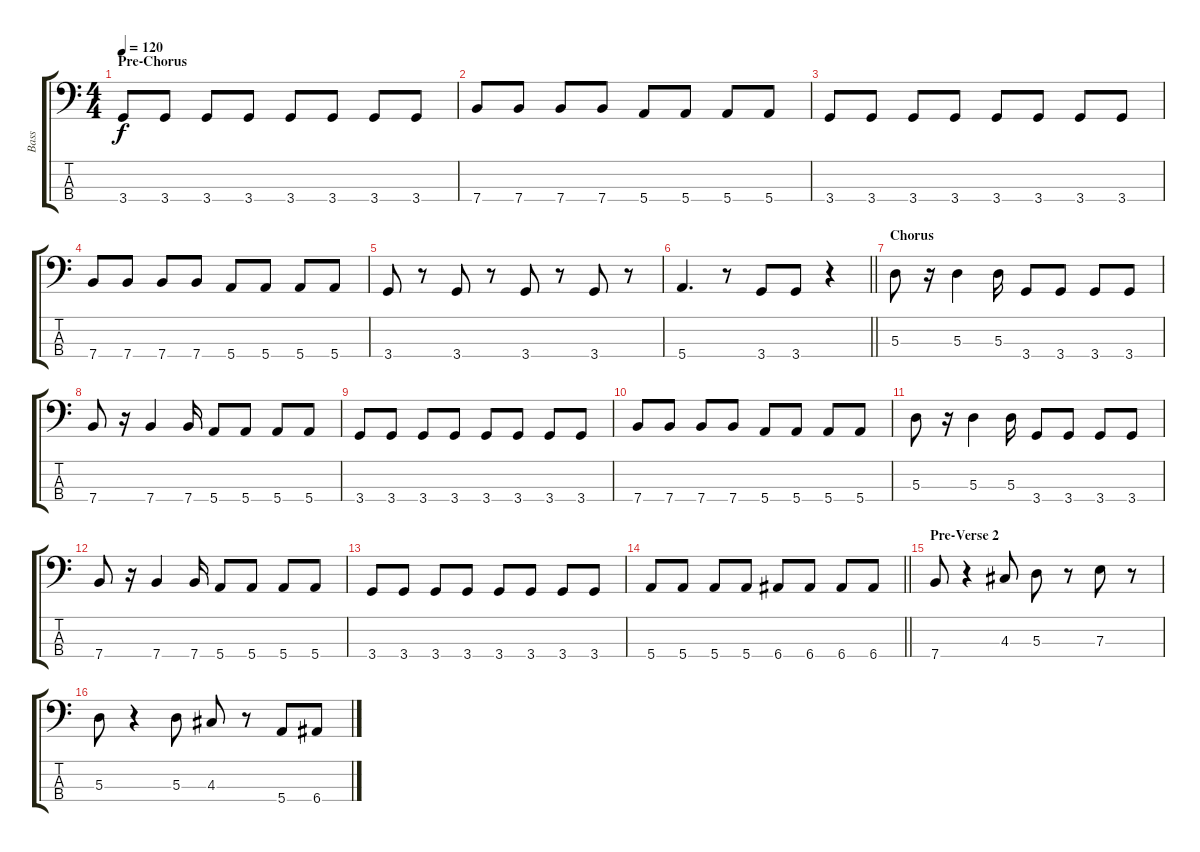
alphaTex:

\track ("Bass" "Bass") {instrument electricbassfinger}
\staff {score tabs}
\tuning (G2 D2 A1 E1) {hide}
\ts (4 4)
\section ("" "Pre-Chorus")
\tempo 120
\clef f4
\ks c
3.4.8{dy f} 3.4.8 3.4.8 3.4.8 3.4.8 3.4.8 3.4.8 3.4.8 |
7.4.8 7.4.8 7.4.8 7.4.8 5.4.8 5.4.8 5.4.8 5.4.8 |
3.4.8 3.4.8 3.4.8 3.4.8 3.4.8 3.4.8 3.4.8 3.4.8 |
7.4.8 7.4.8 7.4.8 7.4.8 5.4.8 5.4.8 5.4.8 5.4.8 |
3.4.8 r.8 3.4.8 r.8 3.4.8 r.8 3.4.8 r.8 |
\barLineRight lightlight
5.4.4{d} r.8 3.4.8 3.4.8 r.4 |
\section ("" "Chorus")
5.3.8 r.16 5.3.4 5.3.16 3.4.8 3.4.8 3.4.8 3.4.8 |
7.4.8 r.16 7.4.4 7.4.16 5.4.8 5.4.8 5.4.8 5.4.8 |
3.4.8 3.4.8 3.4.8 3.4.8 3.4.8 3.4.8 3.4.8 3.4.8 |
7.4.8 7.4.8 7.4.8 7.4.8 5.4.8 5.4.8 5.4.8 5.4.8 |
5.3.8 r.16 5.3.4 5.3.16 3.4.8 3.4.8 3.4.8 3.4.8 |
7.4.8 r.16 7.4.4 7.4.16 5.4.8 5.4.8 5.4.8 5.4.8 |
3.4.8 3.4.8 3.4.8 3.4.8 3.4.8 3.4.8 3.4.8 3.4.8 |
\barLineRight lightlight
5.4.8 5.4.8 5.4.8 5.4.8 6.4.8 6.4.8 6.4.8 6.4.8 |
\section ("" "Pre-Verse 2")
7.4.8 r.4 4.3.8 5.3.8 r.8 7.3.8 r.8 |
5.3.8 r.4 5.3.8 4.3.8 r.8 5.4.8 6.4.8
